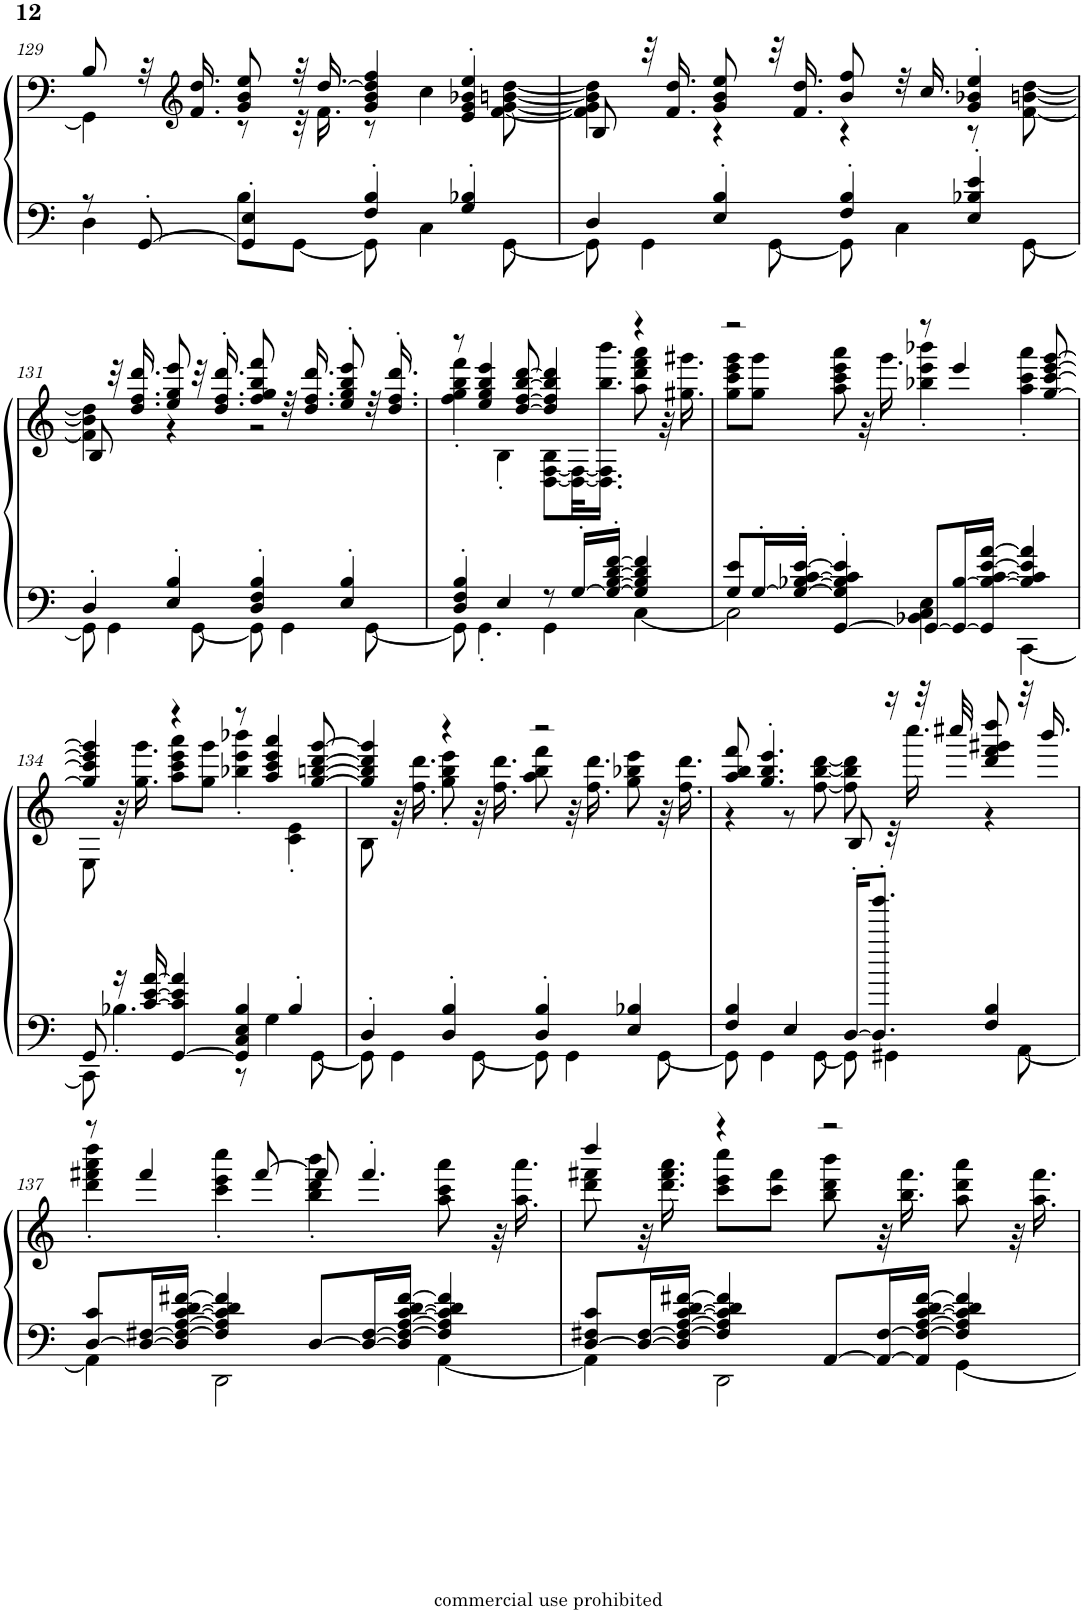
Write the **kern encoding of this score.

**kern	**kern
*part1	*part1
*staff2	*staff1
*I"Piano, Railroad Blues - QRS Word Roll #1141	*
*I'Pno.	*
!!LO:PB:g=z
*clefF4	*clefF4
*k[]	*k[]
*M4/4	*M4/4
=129	=129
*^	*^
8r	4D\	8B/	4GG\]
[8GG'/	.	32r	.
*	*	*clefG2	*
.	.	16.f/ 16.dd/	.
4GG/]' 4E/'	8B\L	8g/ 8b/ 8ee/	8r
.	[8GG\J	32r	32r
.	.	[16.dd/	16.f\
4F/' 4B/'	8GG\]	4g/ 4b/ 4dd/] 4ff/	8r
.	4C\	.	4cc\
4G/' 4B-X/'	.	4e/' 4g/' 4b-X/' 4ee/'	.
.	[8GG\	.	[8f\ [8g\ [8bn\ [8dd\
=130	=130	=130	=130
4D/	8GG\]	8B/	4f\] 4g\] 4b\] 4dd\]
.	4GG\	32r	.
.	.	16.f/ 16.dd/	.
4E/' 4B/'	.	8g/ 8b/ 8ee/	4r
.	[8GG\	32r	.
.	.	16.f/ 16.dd/	.
4F/' 4B/'	8GG\]	8b/ 8ff/	4r
.	4C\	32r	.
.	.	16.cc/	.
4E/' 4B-X/' 4e/'	.	4g/' 4b-X/' 4ee/'	8r
.	[8GG\	.	[8f\ [8bn\ [8dd\
!!LO:LB:g=z	!!
=131	=131	=131	=131
4D'/	8GG\]	8B/	4f\] 4b\] 4dd\]
.	4GG\	32r	.
.	.	16.dd/ 16.ff/ 16.ddd/	.
4E/' 4B/'	.	8ee/ 8gg/ 8eee/	4r
.	[8GG\	32r	.
.	.	16.dd/' 16.ff/' 16.ddd/'	.
4D/' 4F/' 4B/'	8GG\]	8ff/ 8gg/ 8bb/ 8fff/	2r
.	4GG\	32r	.
.	.	16.dd/ 16.ff/ 16.ddd/	.
4E/' 4B/'	.	8ee/' 8gg/' 8bb/' 8eee/'	.
.	[8GG\	32r	.
.	.	16.dd/' 16.ff/' 16.ddd/'	.
=132	=132	=132	=132
4D/' 4F/' 4B/'	8GG\]	8r	4ff\' 4gg\' 4bb\' 4fff\'
.	4.GG'\	4ee/ 4gg/ 4bb/ 4eee/	.
4E/	.	.	4B'\
.	.	[8dd/ [8ff/ [8bb/ [8ddd/	.
8r	4GG\	4dd/] 4ff/] 4bb/] 4ddd/]	[8D\ [8F\ 8B\L
[16G'/LL	.	.	32D\_ 32F\_KL
.	.	.	16.D\] 16.F\] 16.bb\ 16.bbb\JJ
16G/_' [16B/' [16d/' [16f/'JJ	.	.	.
4G/] 4B/] 4d/] 4f/]	[4C\	4r	8aa\ 8ddd\ 8fff\ 8aaa\
.	.	.	32r
.	.	.	16.gg#X\ 16.ggg#X\
=133	=133	=133	=133
8G/ 8e/L	2C\]	2r	8gg\ 8ccc\ 8eee\ 8ggg\L
[16G'/L	.	.	8gg\ 8ggg\J
16G/_' [16B-X/' [16c/' [16e/'JJ	.	.	.
[4GG/' 4G/]' 4B-/]' 4c/]' 4e/]'	.	.	8aa\ 8ccc\ 8eee\ 8aaa\
.	.	.	32r
.	.	.	16.ggg\
8GG/L_	4BB-X\ 4C\ 4E\	8r	4bb-X\' 4eee\' 4bbb-X\'
16GG/_ [16B-/L	.	4eee/	.
16GG/] 16B-/_ [16c/ [16e/ [16a/JJ	.	.	.
4B-/] 4c/] 4e/] 4a/]	[4CC\	.	4aa\' 4ccc\' 4aaa\'
.	.	[8gg/ [8ccc/ [8eee/ [8ggg/	.
!!LO:LB:g=z	!!
=134	=134	=134	=134
8GG/	8CC\]	4gg/] 4ccc/] 4eee/] 4ggg/]	8E\
16r	4.B-X'\	.	32r
.	.	.	16.gg\ 16.ggg\
[16c/ [16e/ [16a/	.	.	.
[4GG/ 4c/] 4e/] 4a/]	.	4r	8aa\ 8ccc\ 8eee\ 8aaa\L
.	.	.	8gg\ 8ggg\J
4GG/] 4C/ 4E/ 4B-/	8r	8r	4bb-X\' 4eee\' 4bbb-X\'
.	4G\	4aa/ 4ccc/ 4eee/ 4aaa/	.
4B-'/	.	.	4c\' 4e\'
.	[8GG\	[8gg/ [8bbn/ [8ddd/ [8ggg/	.
=135	=135	=135	=135
4D'/	8GG\]	4gg/] 4bb/] 4ddd/] 4ggg/]	8B\
.	4GG\	.	32r
.	.	.	16.ff\ 16.ddd\
4D/' 4B/'	.	4r	8gg\' 8bb\' 8eee\'
.	[8GG\	.	32r
.	.	.	16.ff\ 16.ddd\
4D/' 4B/'	8GG\]	2r	8aa\ 8bb\ 8fff\
.	4GG\	.	32r
.	.	.	16.ff\ 16.ddd\
4E/ 4B-X/	.	.	8gg\ 8bb-X\ 8eee\
.	[8GG\	.	32r
.	.	.	16.ff\ 16.ddd\
=136	=136	=136	=136
4F/ 4B/	8GG\]	8aa/ 8bb/ 8fff/	4r
.	4GG\	4.gg/' 4.bb/' 4.eee/'	.
4E/	.	.	8r
.	[8GG\	.	[8ff\ [8bb\ [8ddd\
[16D'/KL	8GG\]	8B/	8ff\] 8bb\] 8ddd\]
8.D/]' 8.bbb/'J	.	.	.
.	4GG#X\	16r	32r
.	.	.	16.cccc\
.	.	32r	.
.	.	32cccc#X/	.
4F/ 4B/	.	8ddd/ 8fff/ 8ggg#X/ 8dddd/	4r
.	[8AA\	32r	.
.	.	16.bbb/	.
!!LO:LB:g=z	!!
=137	=137	=137	=137
[8D/ 8c/L	4AA\]	8r	4ddd\' 4fff#X\' 4aaa\' 4dddd\'
16D/_ [16F#X/L	.	4fff#/	.
16D/] 16F#/_ [16A/ [16c/ [16d/ [16f#X/JJ	.	.	.
4F#/] 4A/] 4c/] 4d/] 4f#/]	2DD\	.	4ccc\' 4eee\' 4cccc\'
.	.	[8fff#/	.
[8D/L	.	8fff#/]	4bb\' 4ddd\' 4bbb\'
16D/_ [16F#/L	.	4.fff#'/	.
16D/] 16F#/_ [16A/ [16c/ [16d/ [16f#/JJ	.	.	.
4F#/] 4A/] 4c/] 4d/] 4f#/]	[4AA\	.	8aa\ 8ccc\ 8aaa\
.	.	.	32r
.	.	.	16.aa\ 16.aaa\
=138	=138	=138	=138
[8D/ 8F#X/ 8c/L	4AA\]	4dddd/	8ddd\ 8fff#X\
16D/_ [16F#/L	.	.	32r
.	.	.	16.ddd\ 16.fff#\ 16.aaa\
16D/] 16F#/_ [16A/ [16c/ [16d/ [16f#X/JJ	.	.	.
4F#/] 4A/] 4c/] 4d/] 4f#/]	2DD\	4r	8ccc\ 8eee\ 8cccc\L
.	.	.	8ccc\ 8fff#\J
[8AA/L	.	2r	8bb\ 8ddd\ 8bbb\
16AA/_ [16F#/L	.	.	32r
.	.	.	16.bb\ 16.fff#\
16AA/] 16F#/_ [16A/ [16c/ [16d/ [16f#/JJ	.	.	.
4F#/] 4A/] 4c/] 4d/] 4f#/]	[4GG\	.	8aa\ 8ddd\ 8aaa\
.	.	.	32r
.	.	.	16.aa\ 16.fff#\
*v	*v	*	*
*	*v	*v
=	=
*-	*-
